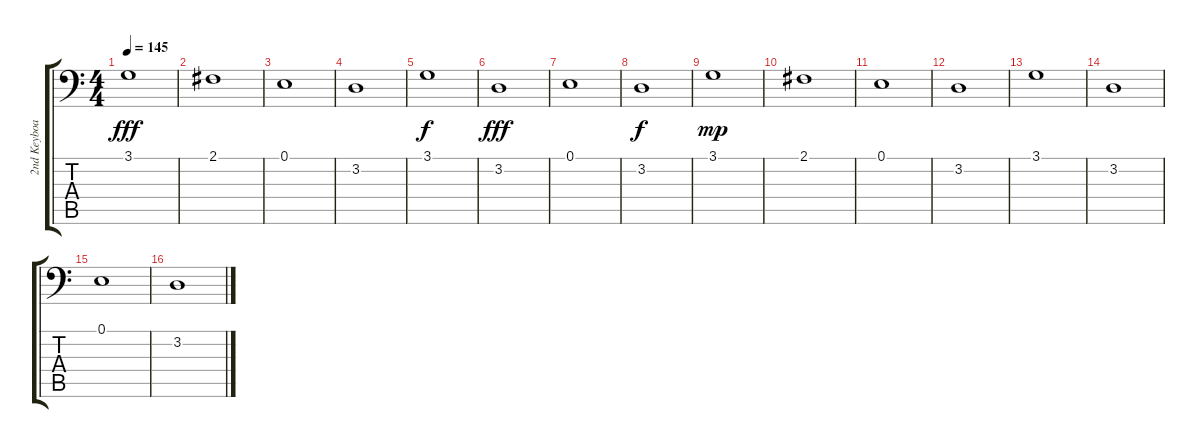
\track ("2nd Keyboard Synth" "2nd Keyboa") {instrument choiraahs}
\staff {score tabs}
\tuning (E3 B2 G2 D2 A1 E1) {hide}
\ts (4 4)
\tempo 145
\clef f4
\ks c
3.1.1{dy fff instrument choiraahs} |
2.1.1 |
0.1.1 |
3.2.1 |
3.1.1{dy f} |
3.2.1{dy fff} |
0.1.1 |
3.2.1{dy f} |
3.1.1{dy mp} |
2.1.1 |
0.1.1 |
3.2.1 |
3.1.1 |
3.2.1 |
0.1.1 |
3.2.1
